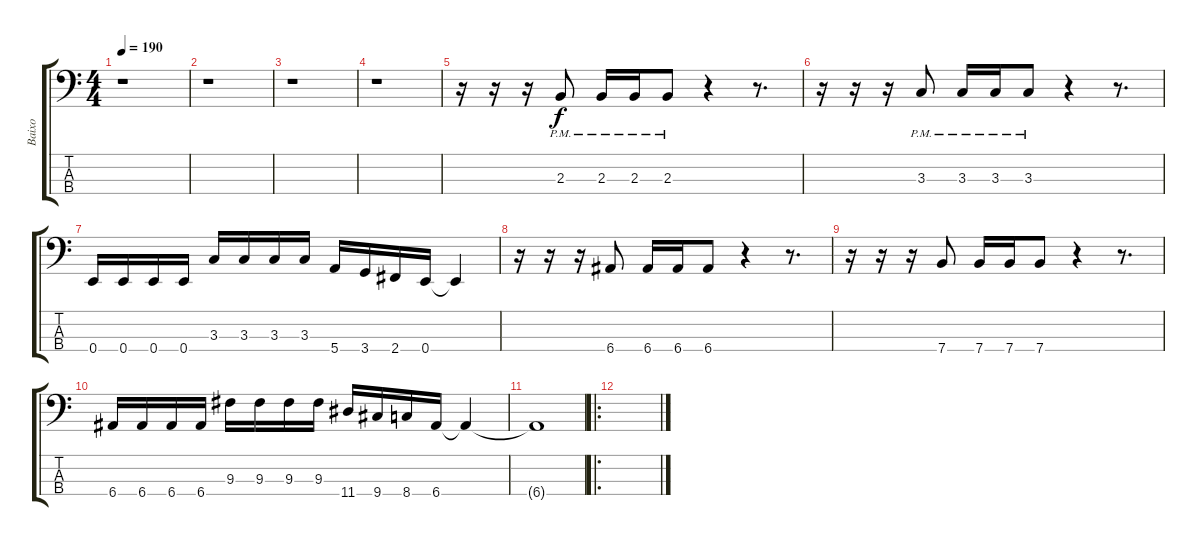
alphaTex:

\track ("Baixo" "Baixo") {instrument electricbassfinger}
\staff {score tabs}
\tuning (G2 D2 A1 E1) {hide}
\ts (4 4)
\tempo 190
\clef f4
\ks c
r.1{dy f volume 16 instrument electricbassfinger} |
r.1 |
r.1 |
r.1 |
r.16 r.16 r.16 2.3{pm}.8 2.3{pm}.16 2.3{pm}.16 2.3{pm}.8 r.4 r.8{d} |
r.16 r.16 r.16 3.3{pm}.8 3.3{pm}.16 3.3{pm}.16 3.3{pm}.8 r.4 r.8{d} |
0.4.16 0.4.16 0.4.16 0.4.16 3.3.16 3.3.16 3.3.16 3.3.16 5.4.16 3.4.16 2.4.16 0.4.16 0.4{t}.4 |
r.16 r.16 r.16 6.4.8 6.4.16 6.4.16 6.4.8 r.4 r.8{d} |
r.16 r.16 r.16 7.4.8 7.4.16 7.4.16 7.4.8 r.4 r.8{d} |
6.4.16 6.4.16 6.4.16 6.4.16 9.3.16 9.3.16 9.3.16 9.3.16 11.4.16 9.4.16 8.4.16 6.4.16 6.4{t}.4 |
6.4{t}.1 |
\ro
